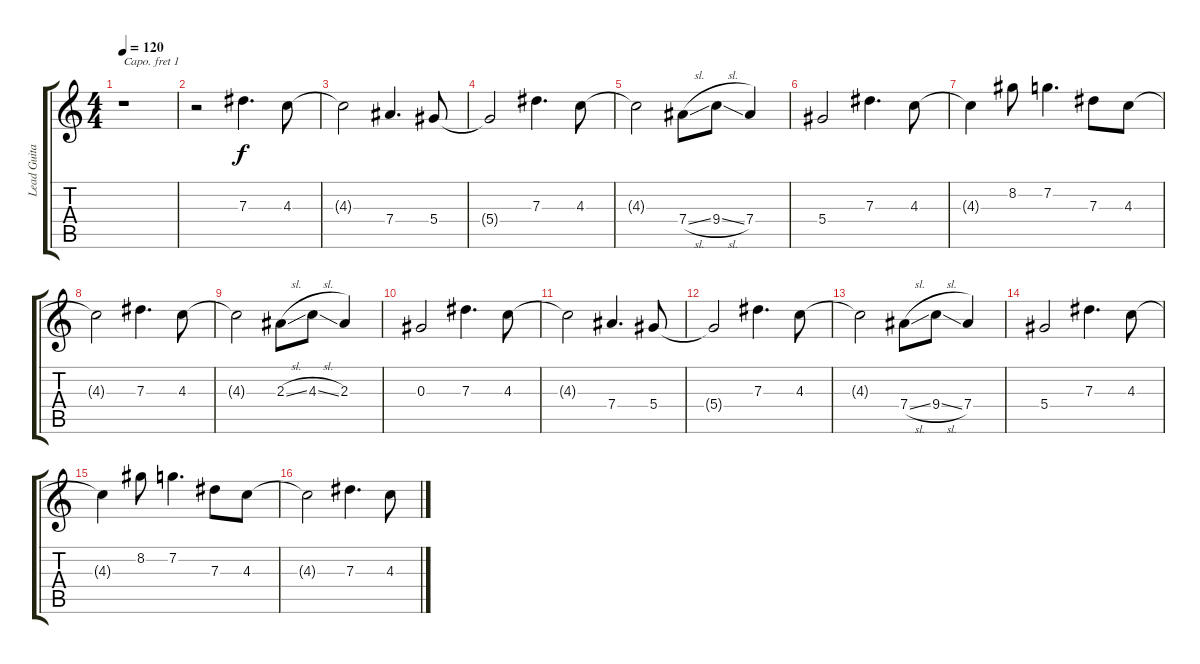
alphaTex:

\track ("Lead Guitar" "Lead Guita") {instrument overdrivenguitar}
\staff {score tabs}
\capo 1
\tuning (E4 B3 G3 D3 A2 E2) {hide}
\ts (4 4)
\tempo 120
\clef g2
\ks c
r.1{dy f} |
r.2 7.3.4{d} 4.3.8 |
4.3{t}.2 7.4.4{d} 5.4.8 |
5.4{t}.2 7.3.4{d} 4.3.8 |
4.3{t}.2 7.4{sl}.8 9.4{sl}.8 7.4.4 |
5.4.2 7.3.4{d} 4.3.8 |
4.3{t}.4 8.2.8 7.2.4{d} 7.3.8 4.3.8 |
4.3{t}.2 7.3.4{d} 4.3.8 |
4.3{t}.2 2.3{sl}.8 4.3{sl}.8 2.3.4 |
0.3.2 7.3.4{d} 4.3.8 |
4.3{t}.2 7.4.4{d} 5.4.8 |
5.4{t}.2 7.3.4{d} 4.3.8 |
4.3{t}.2 7.4{sl}.8 9.4{sl}.8 7.4.4 |
5.4.2 7.3.4{d} 4.3.8 |
4.3{t}.4 8.2.8 7.2.4{d} 7.3.8 4.3.8 |
4.3{t}.2 7.3.4{d} 4.3.8
